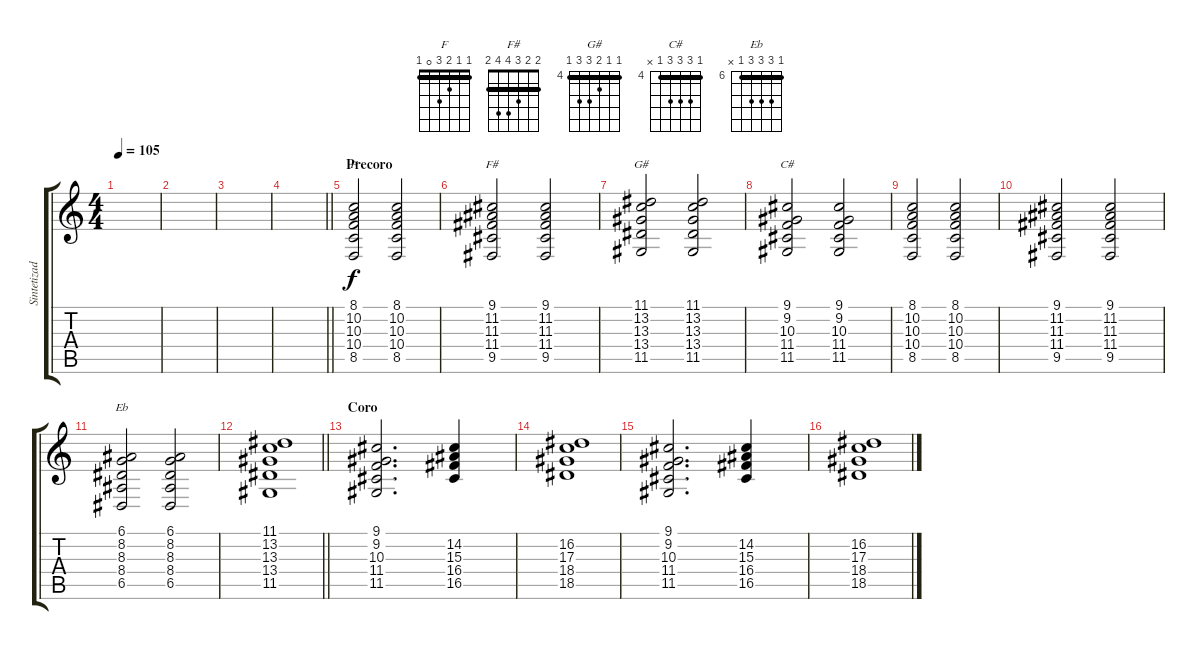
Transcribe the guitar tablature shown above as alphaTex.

\track ("Sintetizador" "Sintetizad") {instrument stringensemble1}
\staff {score tabs}
\tuning (E4 B3 G3 D3 A2 E2) {hide}
\chord ("F" 1 1 2 3 0 1) {barre 1}
\chord ("F#" 2 2 3 4 4 2) {barre 2}
\chord ("G#" 4 4 5 6 6 4) {firstfret 4 barre 4}
\chord ("C#" 4 6 6 6 4 x) {firstfret 4 barre 4}
\chord ("Eb" 6 8 8 8 6 x) {firstfret 6 barre 6}
\ts (4 4)
\tempo 105
\clef g2
\ks c
|
|
|
\barLineRight lightlight
|
\section ("" "Precoro")
(8.1 10.2 10.3 10.4 8.5).2{ch "F"} (8.1 10.2 10.3 10.4 8.5).2 |
(9.1 11.2 11.3 11.4 9.5).2{ch "F#"} (9.1 11.2 11.3 11.4 9.5).2 |
(11.1 13.2 13.3 13.4 11.5).2{ch "G#"} (11.1 13.2 13.3 13.4 11.5).2 |
(9.1 9.2 10.3 11.4 11.5).2{ch "C#"} (9.1 9.2 10.3 11.4 11.5).2 |
(8.1 10.2 10.3 10.4 8.5).2 (8.1 10.2 10.3 10.4 8.5).2 |
(9.1 11.2 11.3 11.4 9.5).2 (9.1 11.2 11.3 11.4 9.5).2 |
(6.1 8.2 8.3 8.4 6.5).2{ch "Eb"} (6.1 8.2 8.3 8.4 6.5).2 |
\barLineRight lightlight
(11.1 13.2 13.3 13.4 11.5).1 |
\section ("" "Coro")
(9.1 9.2 10.3 11.4 11.5).2{d} (14.2 15.3 16.4 16.5).4 |
(16.2 17.3 18.4 18.5).1 |
(9.1 9.2 10.3 11.4 11.5).2{d} (14.2 15.3 16.4 16.5).4 |
(16.2 17.3 18.4 18.5).1
